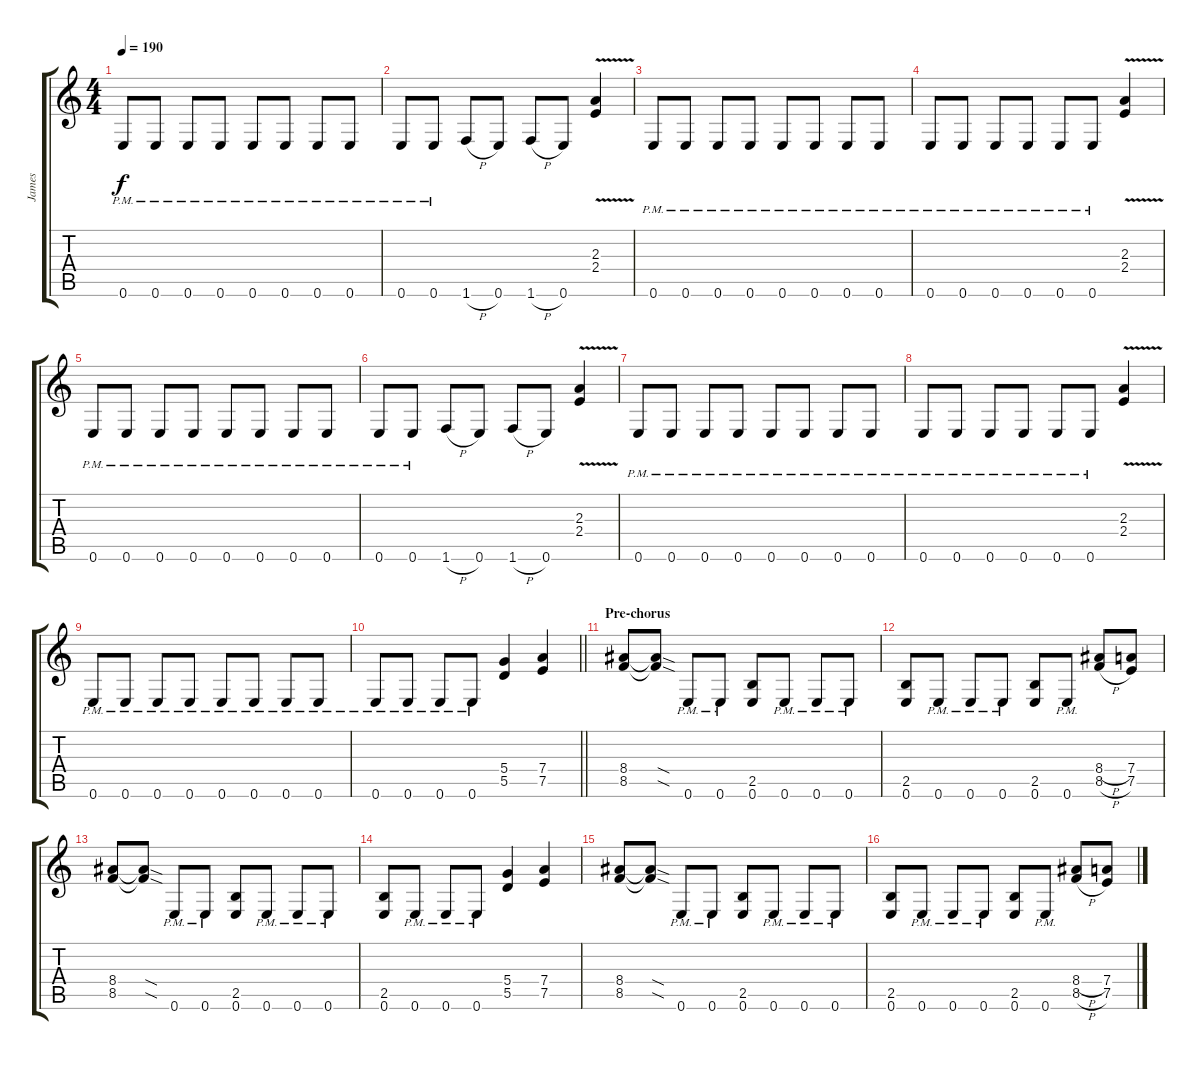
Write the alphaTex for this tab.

\track ("James" "James") {instrument distortionguitar}
\staff {score tabs}
\tuning (E4 B3 G3 D3 A2 E2) {hide}
\ts (4 4)
\tempo 190
\clef g2
\ks c
0.6{pm}.8{dy f} 0.6{pm}.8 0.6{pm}.8 0.6{pm}.8 0.6{pm}.8 0.6{pm}.8 0.6{pm}.8 0.6{pm}.8 |
0.6{pm}.8 0.6{pm}.8 1.6{h}.8 0.6.8 1.6{h}.8 0.6.8 (2.3{v} 2.4{v}).4 |
0.6{pm}.8 0.6{pm}.8 0.6{pm}.8 0.6{pm}.8 0.6{pm}.8 0.6{pm}.8 0.6{pm}.8 0.6{pm}.8 |
0.6{pm}.8 0.6{pm}.8 0.6{pm}.8 0.6{pm}.8 0.6{pm}.8 0.6{pm}.8 (2.3{v} 2.4{v}).4 |
0.6{pm}.8 0.6{pm}.8 0.6{pm}.8 0.6{pm}.8 0.6{pm}.8 0.6{pm}.8 0.6{pm}.8 0.6{pm}.8 |
0.6{pm}.8 0.6{pm}.8 1.6{h}.8 0.6.8 1.6{h}.8 0.6.8 (2.3{v} 2.4{v}).4 |
0.6{pm}.8 0.6{pm}.8 0.6{pm}.8 0.6{pm}.8 0.6{pm}.8 0.6{pm}.8 0.6{pm}.8 0.6{pm}.8 |
0.6{pm}.8 0.6{pm}.8 0.6{pm}.8 0.6{pm}.8 0.6{pm}.8 0.6{pm}.8 (2.3{v} 2.4{v}).4 |
0.6{pm}.8 0.6{pm}.8 0.6{pm}.8 0.6{pm}.8 0.6{pm}.8 0.6{pm}.8 0.6{pm}.8 0.6{pm}.8 |
\barLineRight lightlight
0.6{pm}.8 0.6{pm}.8 0.6{pm}.8 0.6{pm}.8 (5.4 5.5).4 (7.4 7.5).4 |
\section ("" "Pre-chorus")
(8.4 8.5).8 (8.4{sod t} 8.5{sod t}).8 0.6{pm}.8 0.6{pm}.8 (2.5 0.6).8 0.6{pm}.8 0.6{pm}.8 0.6{pm}.8 |
(2.5 0.6).8 0.6{pm}.8 0.6{pm}.8 0.6{pm}.8 (2.5 0.6).8 0.6{pm}.8 (8.4{h} 8.5{h}).8 (7.4 7.5).8 |
(8.4 8.5).8 (8.4{sod t} 8.5{sod t}).8 0.6{pm}.8 0.6{pm}.8 (2.5 0.6).8 0.6{pm}.8 0.6{pm}.8 0.6{pm}.8 |
(2.5 0.6).8 0.6{pm}.8 0.6{pm}.8 0.6{pm}.8 (5.4 5.5).4 (7.4 7.5).4 |
(8.4 8.5).8 (8.4{sod t} 8.5{sod t}).8 0.6{pm}.8 0.6{pm}.8 (2.5 0.6).8 0.6{pm}.8 0.6{pm}.8 0.6{pm}.8 |
(2.5 0.6).8 0.6{pm}.8 0.6{pm}.8 0.6{pm}.8 (2.5 0.6).8 0.6{pm}.8 (8.4{h} 8.5{h}).8 (7.4 7.5).8
